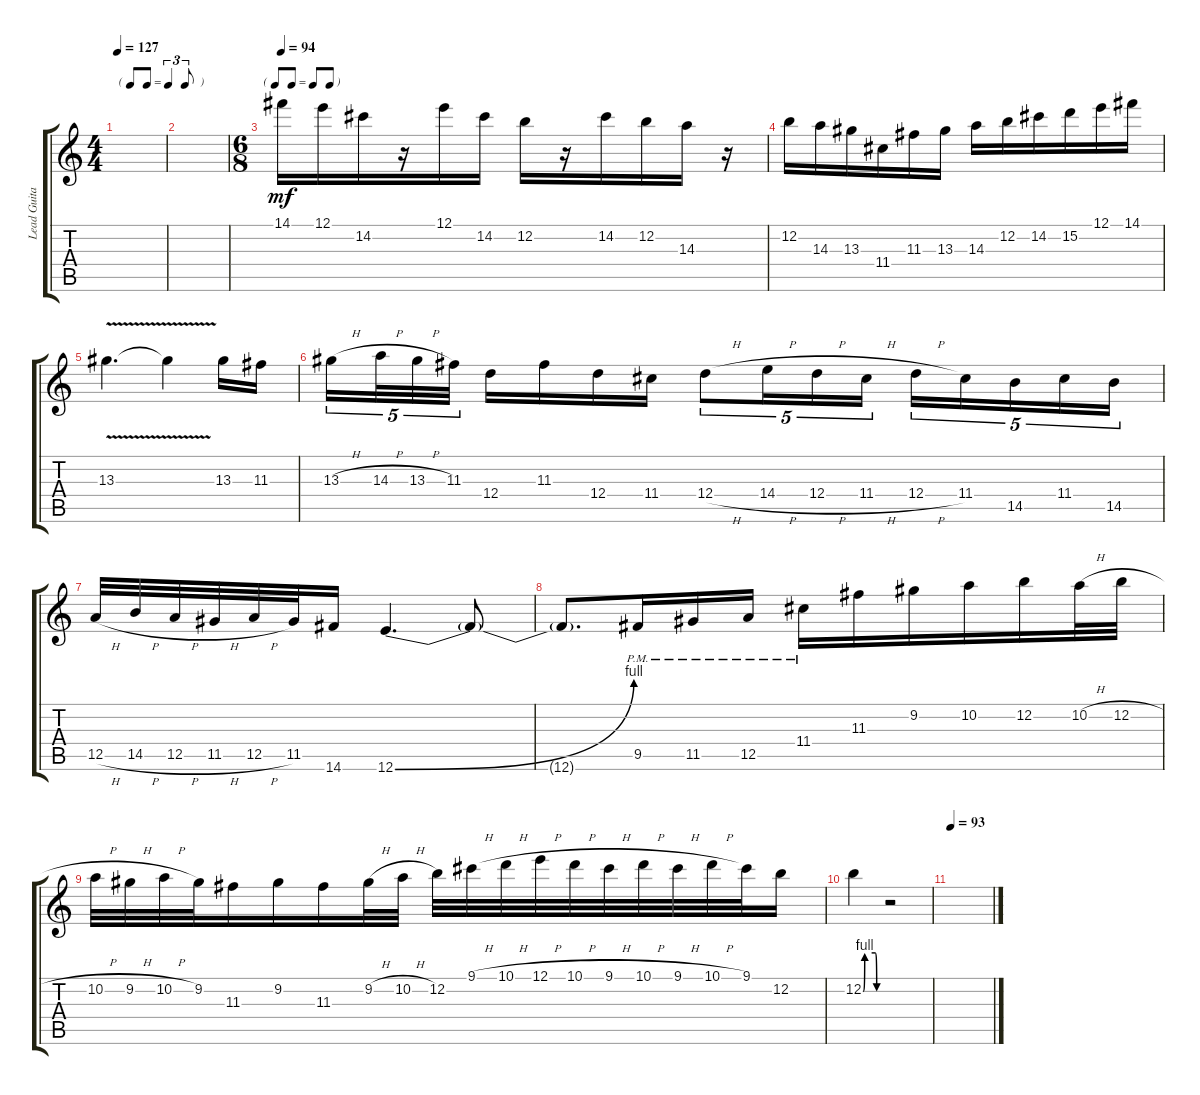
\track ("Lead Guitar 2 [Peter Lindgren + Mikael A" "Lead Guita") {instrument distortionguitar}
\staff {score tabs}
\tuning (E4 B3 G3 D3 A2 E2) {hide}
\ts (4 4)
\tf triplet8th
\tempo 127
\clef g2
\ks c
|
|
\ts (6 8)
\tf none
\tempo 94
14.1.16{dy mf} 12.1.16 14.2.16 r.16 12.1.16 14.2.16 12.2.16 r.16 14.2.16 12.2.16 14.3.16 r.16 |
12.2.16 14.3.16 13.3.16 11.4.16 11.3.16 13.3.16 14.3.16 12.2.16 14.2.16 15.2.16 12.1.16 14.1.16 |
13.3{v}.4{d} 13.3{v t}.4 13.3.16 11.3.16 |
13.3{h}.16{tu (5 4)} 14.3{h}.32{tu (5 4)} 13.3{h}.32{tu (5 4)} 11.3.32{tu (5 4)} 12.4.16 11.3.16 12.4.16 11.4.16 12.4{h}.8{tu (5 4)} 14.4{h}.16{tu (5 4)} 12.4{h}.16{tu (5 4)} 11.4{h}.16{tu (5 4)} 12.4{h}.16{tu (5 4)} 11.4.16{tu (5 4)} 14.5.16{tu (5 4)} 11.4.16{tu (5 4)} 14.5.16{tu (5 4)} |
12.5{h}.32 14.5{h}.32 12.5{h}.32 11.5{h}.32 12.5{h}.32 11.5.32 14.6.16 12.6{be (bend 0 0 60 4)}.4{d} 12.6{t}.8 |
12.6{t}.8{d} 9.5{pm}.16 11.5{pm}.16 12.5{pm}.16 11.4{pm}.16 11.3.16 9.2.16 10.2.16 12.2.16 10.2{h}.32 12.2{h}.32 |
10.2{h}.32 9.2{h}.32 10.2{h}.32 9.2.32 11.3.16 9.2.16 11.3.16 9.2{h}.32 10.2{h}.32 12.2.32 9.1{h}.32 10.1{h}.32 12.1{h}.32 10.1{h}.32 9.1{h}.32 10.1{h}.32 9.1{h}.32 10.1{h}.32 9.1.32 12.2.16 |
12.2{be (custom 0 0 5 4 40 4 45 0 60 0)}.4 r.2 |
\tempo 93
